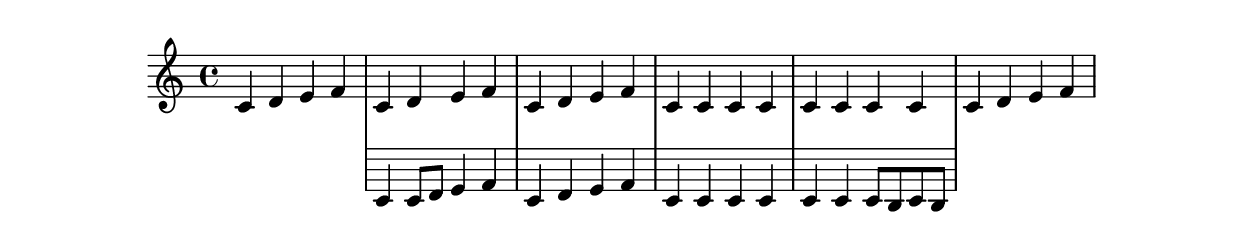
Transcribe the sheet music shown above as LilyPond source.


\version "2.3.17"

\header {

texidoc= "
An additional stave can be typeset in the middle of a score line. 
A new context type is created for the temporary staff to avoid printing 
time and key signatures and clef at the beginning of the extra stave.
"
} 

\score {
   {
    \relative c' {
      \context Staff = One { c4 d e f }
      <<
        {c d e f | c d e f | c c c c | c c c c }
        \context TemporaryStaff = Two { c4 c8 d e4 f | c d e f |
          c c c c | c c c8 b c b |}
      >>
      c4 d e f |
    }
  }
  \paper {
    \context {
      \Score
      \consists Span_bar_engraver
      % Avoid a vertical line at the beginning of the system:
      \remove System_start_delimiter_engraver
      % Incorporate the new context in the hierarchy
      \accepts "TemporaryStaff"
    }
    \context {
      \Staff
      \name "TemporaryStaff"
      \alias "Staff"
      \remove "Clef_engraver"
      \remove "Time_signature_engraver"
      \remove "Key_engraver"
    }
  }
}

